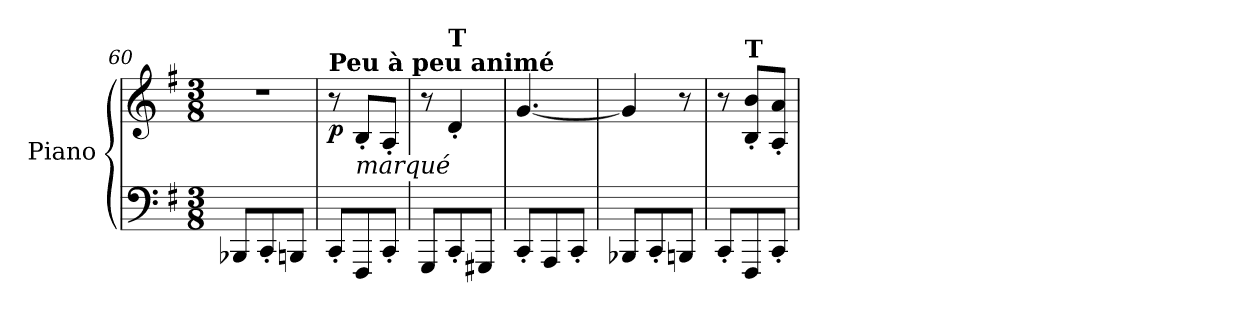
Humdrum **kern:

**kern	**kern	**dynam
*part1	*part1	*part1
*staff2	*staff1	*staff1/2
*I"Piano	*	*
*I'Pno.	*	*
*clefF4	*clefG2	*
*k[f#]	*k[f#]	*
*M3/8	*M3/8	*
=60	=60	=60
8BBB-X/L	4.r	.
8CC'/	.	.
8BBBn/J	.	.
=61	=61	=61
!	!LO:TX:a:B:t=Peu à peu animé	!
!	!	!LO:DY:b
8CC'/L	8r	p
!	!LO:TX:b:i:t=marqué	!
8FFF#/	8B'/L	.
8CC'/J	8A'/J	.
=62	=62	=62
8GGG/L	8r	.
!	!LO:TX:a:B:t=T	!
8CC'/	4d'/	.
8GGG#X/J	.	.
=63	=63	=63
8CC'/L	[4.g/	.
8AAA/	.	.
8CC'/J	.	.
=64	=64	=64
8BBB-X/L	4g/]	.
8CC'/	.	.
8BBBn/J	8r	.
=65	=65	=65
8CC'/L	8r	.
!	!LO:TX:a:B:t=T	!
8FFF#/	8B/' 8b/'L	.
8CC'/J	8A/' 8a/'J	.
=	=	=
*-	*-	*-
